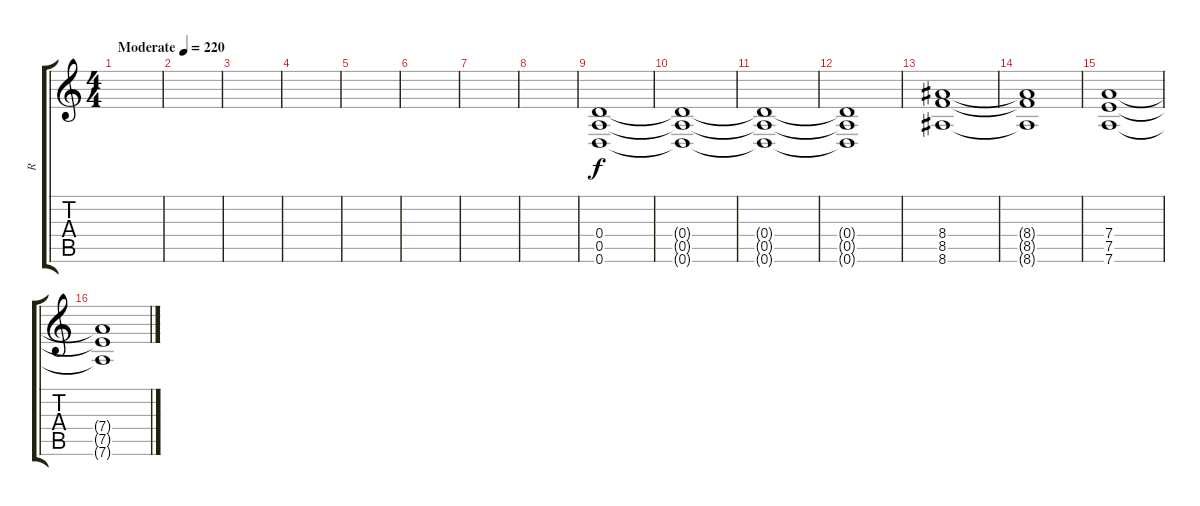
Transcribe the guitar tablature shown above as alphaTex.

\track ("R" "R") {instrument overdrivenguitar}
\staff {score tabs}
\tuning (E4 B3 G3 D3 A2 D2) {hide}
\ts (4 4)
\tempo (220 "Moderate")
\clef g2
\ks c
|
|
|
|
|
|
|
|
(0.4 0.5 0.6).1 |
(0.4{t} 0.5{t} 0.6{t}).1 |
(0.4{t} 0.5{t} 0.6{t}).1 |
(0.4{t} 0.5{t} 0.6{t}).1 |
(8.4 8.5 8.6).1 |
(8.4{t} 8.5{t} 8.6{t}).1 |
(7.4 7.5 7.6).1 |
(7.4{t} 7.5{t} 7.6{t}).1
